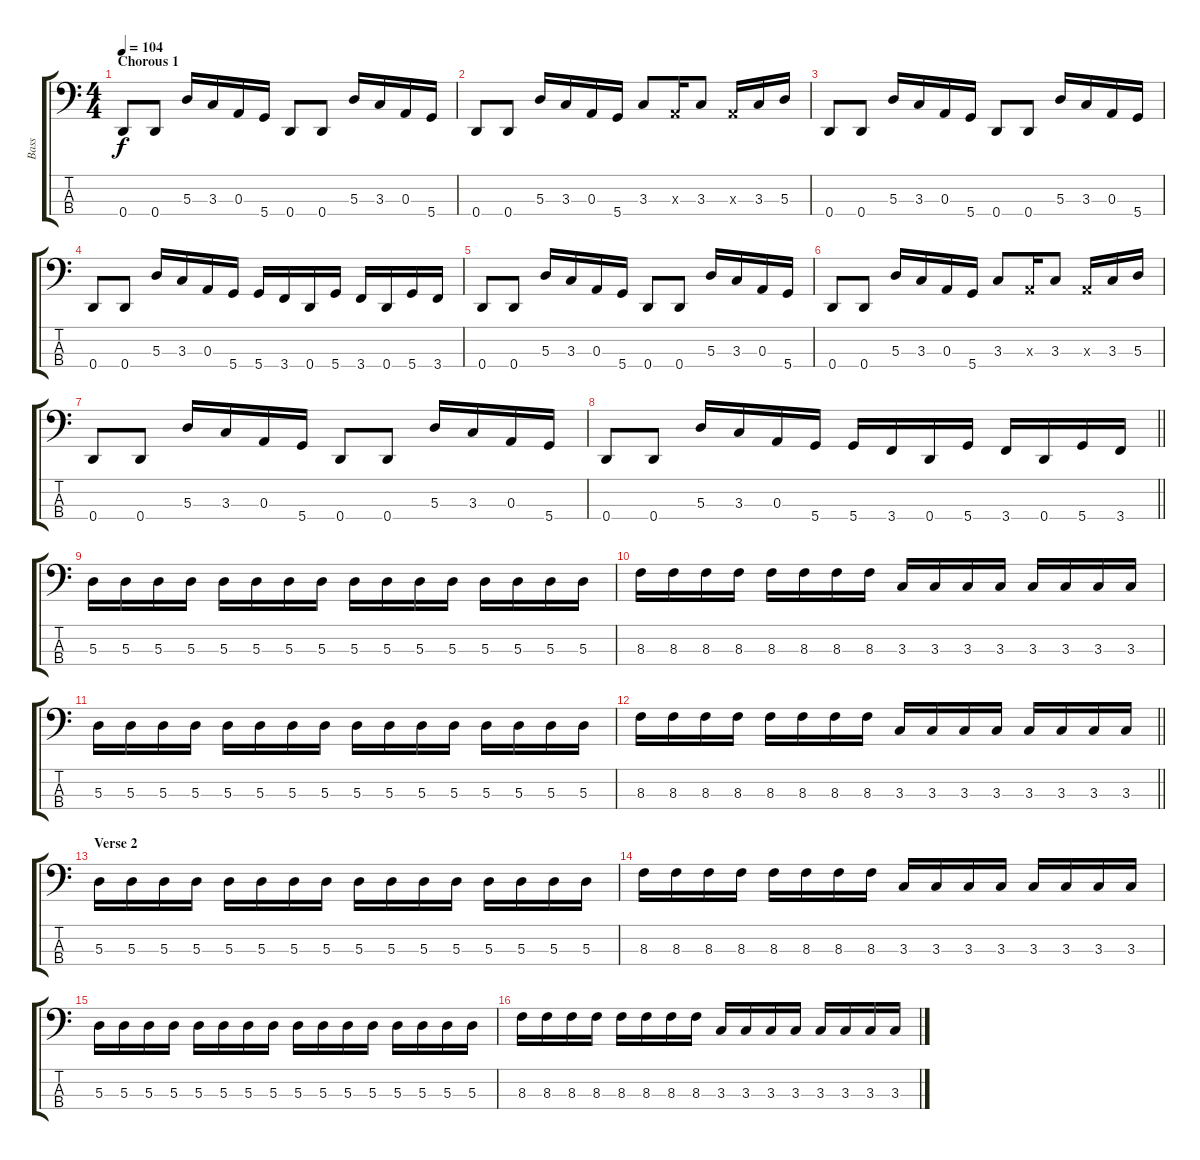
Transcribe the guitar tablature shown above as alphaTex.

\track ("Bass" "Bass") {instrument synthbass2}
\staff {score tabs}
\tuning (G2 D2 A1 D1) {hide}
\ts (4 4)
\section ("" "Chorous 1")
\tempo 104
\clef f4
\ks c
0.4.8{dy f} 0.4.8 5.3.16 3.3.16 0.3.16 5.4.16 0.4.8 0.4.8 5.3.16 3.3.16 0.3.16 5.4.16 |
0.4.8 0.4.8 5.3.16 3.3.16 0.3.16 5.4.16 3.3.8 0.3{x}.16 3.3.8 0.3{x}.16 3.3.16 5.3.16 |
0.4.8 0.4.8 5.3.16 3.3.16 0.3.16 5.4.16 0.4.8 0.4.8 5.3.16 3.3.16 0.3.16 5.4.16 |
0.4.8 0.4.8 5.3.16 3.3.16 0.3.16 5.4.16 5.4.16 3.4.16 0.4.16 5.4.16 3.4.16 0.4.16 5.4.16 3.4.16 |
0.4.8 0.4.8 5.3.16 3.3.16 0.3.16 5.4.16 0.4.8 0.4.8 5.3.16 3.3.16 0.3.16 5.4.16 |
0.4.8 0.4.8 5.3.16 3.3.16 0.3.16 5.4.16 3.3.8 0.3{x}.16 3.3.8 0.3{x}.16 3.3.16 5.3.16 |
0.4.8 0.4.8 5.3.16 3.3.16 0.3.16 5.4.16 0.4.8 0.4.8 5.3.16 3.3.16 0.3.16 5.4.16 |
\barLineRight lightlight
0.4.8 0.4.8 5.3.16 3.3.16 0.3.16 5.4.16 5.4.16 3.4.16 0.4.16 5.4.16 3.4.16 0.4.16 5.4.16 3.4.16 |
\section ("" "")
5.3.16 5.3.16 5.3.16 5.3.16 5.3.16 5.3.16 5.3.16 5.3.16 5.3.16 5.3.16 5.3.16 5.3.16 5.3.16 5.3.16 5.3.16 5.3.16 |
8.3.16 8.3.16 8.3.16 8.3.16 8.3.16 8.3.16 8.3.16 8.3.16 3.3.16 3.3.16 3.3.16 3.3.16 3.3.16 3.3.16 3.3.16 3.3.16 |
5.3.16 5.3.16 5.3.16 5.3.16 5.3.16 5.3.16 5.3.16 5.3.16 5.3.16 5.3.16 5.3.16 5.3.16 5.3.16 5.3.16 5.3.16 5.3.16 |
\barLineRight lightlight
8.3.16 8.3.16 8.3.16 8.3.16 8.3.16 8.3.16 8.3.16 8.3.16 3.3.16 3.3.16 3.3.16 3.3.16 3.3.16 3.3.16 3.3.16 3.3.16 |
\section ("" "Verse 2")
5.3.16 5.3.16 5.3.16 5.3.16 5.3.16 5.3.16 5.3.16 5.3.16 5.3.16 5.3.16 5.3.16 5.3.16 5.3.16 5.3.16 5.3.16 5.3.16 |
8.3.16 8.3.16 8.3.16 8.3.16 8.3.16 8.3.16 8.3.16 8.3.16 3.3.16 3.3.16 3.3.16 3.3.16 3.3.16 3.3.16 3.3.16 3.3.16 |
5.3.16 5.3.16 5.3.16 5.3.16 5.3.16 5.3.16 5.3.16 5.3.16 5.3.16 5.3.16 5.3.16 5.3.16 5.3.16 5.3.16 5.3.16 5.3.16 |
8.3.16 8.3.16 8.3.16 8.3.16 8.3.16 8.3.16 8.3.16 8.3.16 3.3.16 3.3.16 3.3.16 3.3.16 3.3.16 3.3.16 3.3.16 3.3.16
